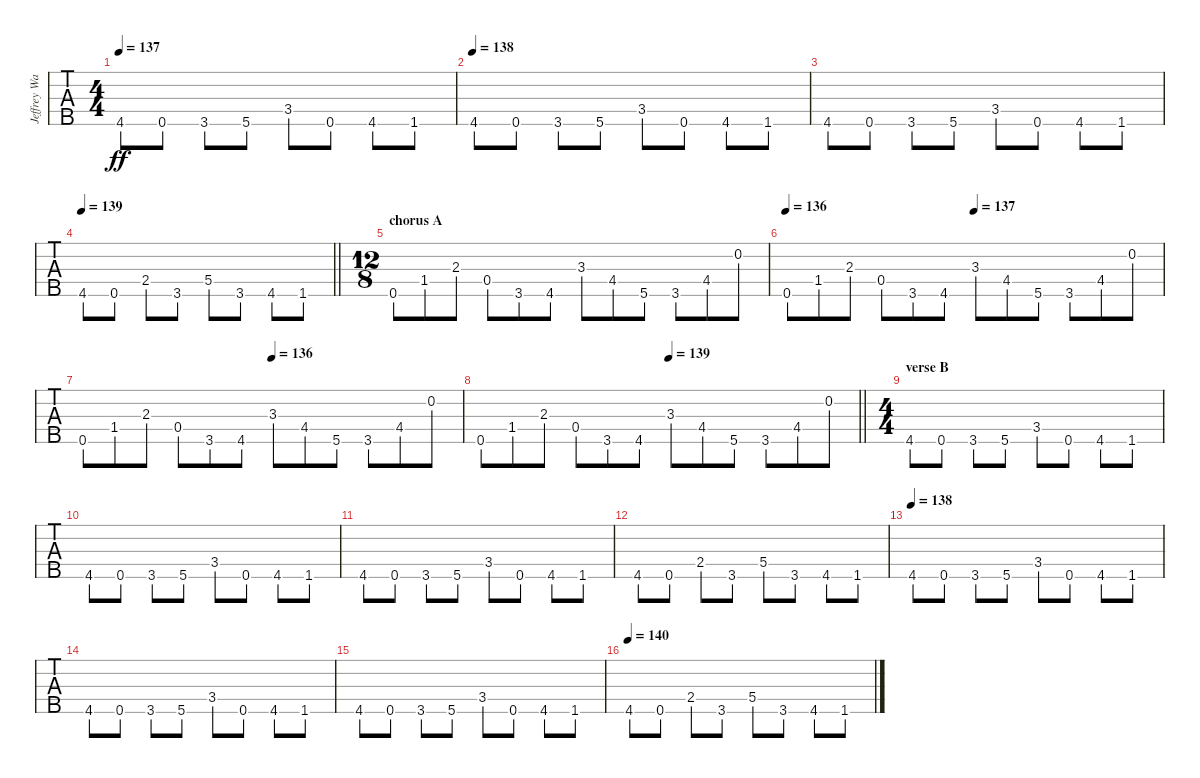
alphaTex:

\track ("Jeffrey Walker" "Jeffrey Wa") {instrument electricbasspick}
\staff {tabs}
\tuning (G2 D2 A1 E1 B0) {hide}
\ts (4 4)
\tempo 137
\clef f4
\ks c
4.5.8{dy ff} 0.5.8 3.5.8 5.5.8 3.4.8 0.5.8 4.5.8 1.5.8 |
\tempo 138
4.5.8 0.5.8 3.5.8 5.5.8 3.4.8 0.5.8 4.5.8 1.5.8 |
4.5.8 0.5.8 3.5.8 5.5.8 3.4.8 0.5.8 4.5.8 1.5.8 |
\tempo 139
\barLineRight lightlight
4.5.8 0.5.8 2.4.8 3.5.8 5.4.8 3.5.8 4.5.8 1.5.8 |
\ts (12 8)
\section ("" "chorus A")
0.5.8 1.4.8 2.3.8 0.4.8 3.5.8 4.5.8 3.3.8 4.4.8 5.5.8 3.5.8 4.4.8 0.2.8 |
\tempo 136
\tempo (137 0.5)
0.5.8 1.4.8 2.3.8 0.4.8 3.5.8 4.5.8 3.3.8 4.4.8 5.5.8 3.5.8 4.4.8 0.2.8 |
\tempo (136 0.5)
0.5.8 1.4.8 2.3.8 0.4.8 3.5.8 4.5.8 3.3.8 4.4.8 5.5.8 3.5.8 4.4.8 0.2.8 |
\tempo (139 0.5)
\barLineRight lightlight
0.5.8 1.4.8 2.3.8 0.4.8 3.5.8 4.5.8 3.3.8 4.4.8 5.5.8 3.5.8 4.4.8 0.2.8 |
\ts (4 4)
\section ("" "verse B")
4.5.8 0.5.8 3.5.8 5.5.8 3.4.8 0.5.8 4.5.8 1.5.8 |
4.5.8 0.5.8 3.5.8 5.5.8 3.4.8 0.5.8 4.5.8 1.5.8 |
4.5.8 0.5.8 3.5.8 5.5.8 3.4.8 0.5.8 4.5.8 1.5.8 |
4.5.8 0.5.8 2.4.8 3.5.8 5.4.8 3.5.8 4.5.8 1.5.8 |
\tempo 138
4.5.8 0.5.8 3.5.8 5.5.8 3.4.8 0.5.8 4.5.8 1.5.8 |
4.5.8 0.5.8 3.5.8 5.5.8 3.4.8 0.5.8 4.5.8 1.5.8 |
4.5.8 0.5.8 3.5.8 5.5.8 3.4.8 0.5.8 4.5.8 1.5.8 |
\tempo 140
4.5.8 0.5.8 2.4.8 3.5.8 5.4.8 3.5.8 4.5.8 1.5.8
